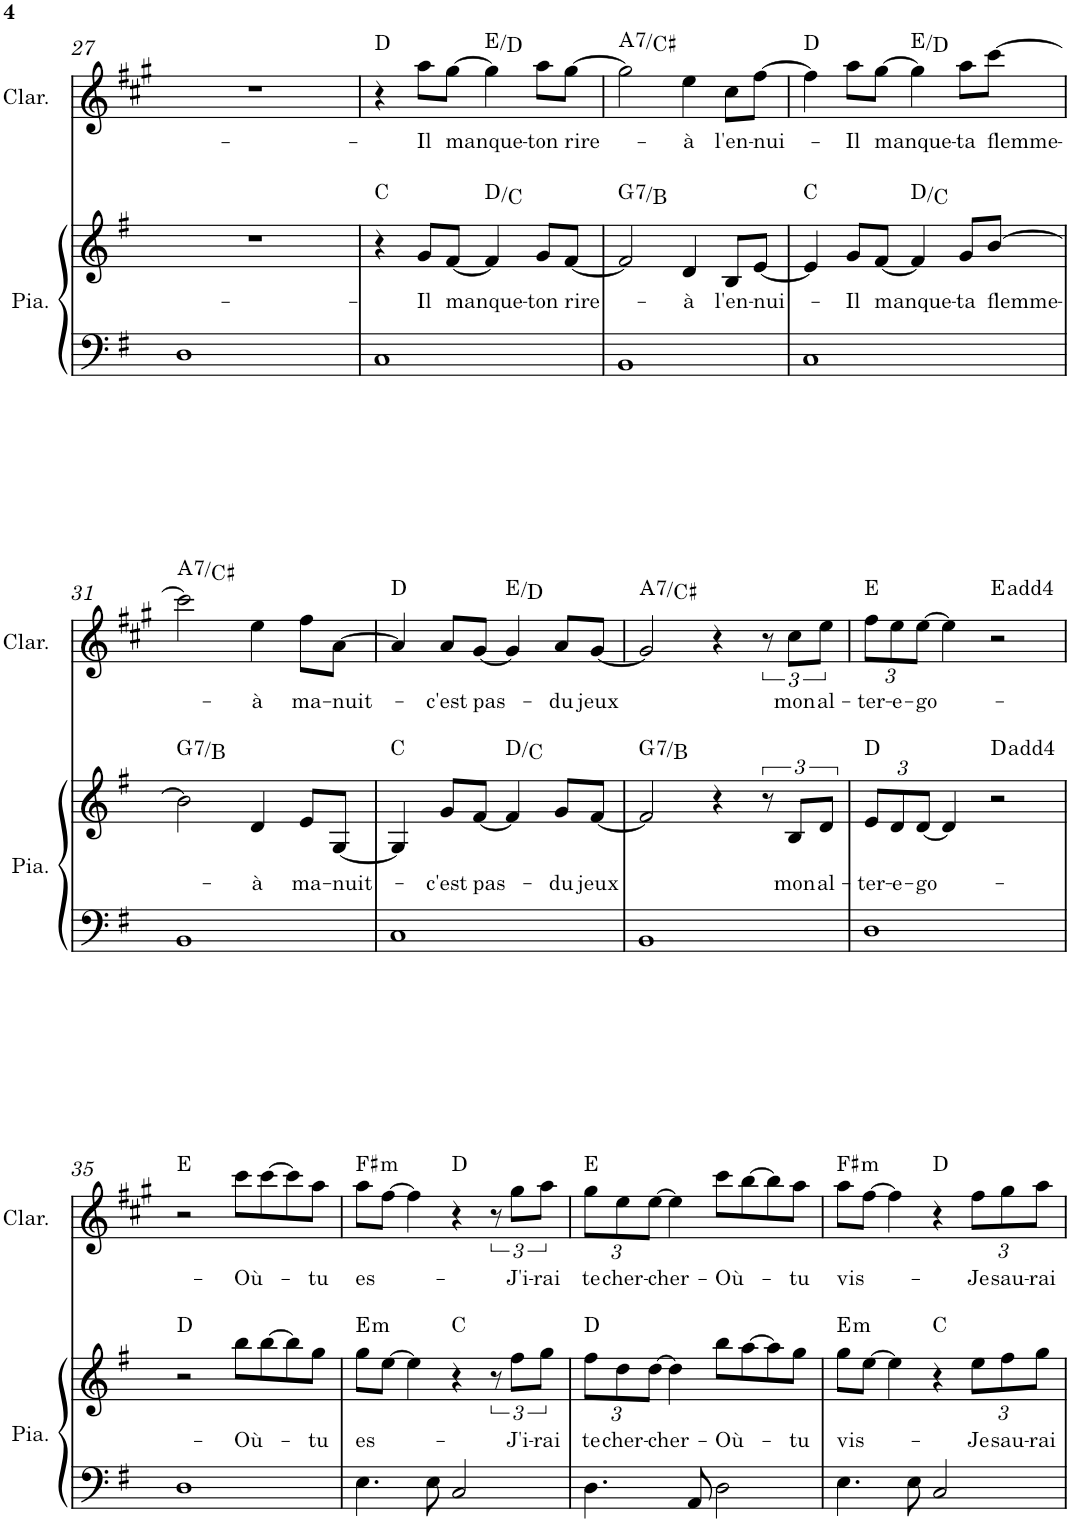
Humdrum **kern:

**kern	**kern	**text	**harte	**kern	**text	**harte
*part2	*part2	*part2	*part2	*part1	*part1	*part1
*staff3	*staff2	*staff2	*	*staff1	*staff1	*
*I"Piano	*	*	*	*I"Clarinette	*	*
*I'Pia.	*	*	*	*I'Clar.	*	*
!!LO:PB:g=z
*clefF4	*clefG2	*	*	*clefG2	*	*
*	*	*	*	*Trd1c2	*	*
*k[f#]	*k[f#]	*	*	*k[f#c#g#]	*	*
*M4/4	*M4/4	*	*	*M4/4	*	*
=27	=27	=27	=27	=27	=27	=27
1D	1r	.	.	1r	.	.
=28	=28	=28	=28	=28	=28	=28
1C	4r	.	C:maj	4r	.	D:maj
!	!	!LO:LY:b	!	!	!LO:LY:b	!
.	8g/L	Il	.	8aa\L	Il	.
!	!	!LO:LY:b	!	!	!LO:LY:b	!
.	[8f#/J	manque-	.	[8gg#\J	manque-	.
.	4f#/]	.	D:maj/b7	4gg#\]	.	E:maj/b7
!	!	!LO:LY:b	!	!	!LO:LY:b	!
.	8g/L	-ton	.	8aa\L	-ton	.
!	!	!LO:LY:b	!	!	!LO:LY:b	!
.	[8f#/J	rire-	.	[8gg#\J	rire-	.
=29	=29	=29	=29	=29	=29	=29
!	!	!	!LO:H:kt=7	!	!	!LO:H:kt=7
1BB	2f#/]	.	G:7/3	2gg#\]	.	A:7/3
!	!	!LO:LY:b	!	!	!LO:LY:b	!
.	4d/	-à	.	4ee\	-à	.
!	!	!LO:LY:b	!	!	!LO:LY:b	!
.	8B/L	l'en-	.	8cc#\L	l'en-	.
!	!	!LO:LY:b	!	!	!LO:LY:b	!
.	[8e/J	-nui-	.	[8ff#\J	-nui-	.
=30	=30	=30	=30	=30	=30	=30
1C	4e/]	.	C:maj	4ff#\]	.	D:maj
!	!	!LO:LY:b	!	!	!LO:LY:b	!
.	8g/L	-Il	.	8aa\L	-Il	.
!	!	!LO:LY:b	!	!	!LO:LY:b	!
.	[8f#/J	manque-	.	[8gg#\J	manque-	.
.	4f#/]	.	D:maj/b7	4gg#\]	.	E:maj/b7
!	!	!LO:LY:b	!	!	!LO:LY:b	!
.	8g/L	-ta	.	8aa\L	-ta	.
!	!	!LO:LY:b	!	!	!LO:LY:b	!
.	[8b/J	flemme-	.	[8ccc#\J	flemme-	.
!!LO:LB:g=z
=31	=31	=31	=31	=31	=31	=31
!	!	!	!LO:H:kt=7	!	!	!LO:H:kt=7
1BB	2b\]	.	G:7/3	2ccc#\]	.	A:7/3
!	!	!LO:LY:b	!	!	!LO:LY:b	!
.	4d/	-à	.	4ee\	-à	.
!	!	!LO:LY:b	!	!	!LO:LY:b	!
.	8e/L	ma-	.	8ff#\L	ma-	.
!	!	!LO:LY:b	!	!	!LO:LY:b	!
.	[8G/J	-nuit-	.	[8a\J	-nuit-	.
=32	=32	=32	=32	=32	=32	=32
1C	4G/]	.	C:maj	4a/]	.	D:maj
!	!	!LO:LY:b	!	!	!LO:LY:b	!
.	8g/L	-c'est	.	8a/L	-c'est	.
!	!	!LO:LY:b	!	!	!LO:LY:b	!
.	[8f#/J	pas-	.	[8g#/J	pas-	.
.	4f#/]	.	D:maj/b7	4g#/]	.	E:maj/b7
!	!	!LO:LY:b	!	!	!LO:LY:b	!
.	8g/L	-du	.	8a/L	-du	.
!	!	!LO:LY:b	!	!	!LO:LY:b	!
.	[8f#/J	jeux	.	[8g#/J	jeux	.
=33	=33	=33	=33	=33	=33	=33
!	!	!	!LO:H:kt=7	!	!	!LO:H:kt=7
1BB	2f#/]	.	G:7/3	2g#/]	.	A:7/3
.	4r	.	.	4r	.	.
.	12r	.	.	12r	.	.
!	!	!LO:LY:b	!	!	!LO:LY:b	!
.	12B/L	mon	.	12cc#\L	mon	.
!	!	!LO:LY:b	!	!	!LO:LY:b	!
.	12d/J	al-	.	12ee\J	al-	.
=34	=34	=34	=34	=34	=34	=34
*	*Xbrackettup	*	*	*	*	*
!	!	!LO:LY:b	!	!	!	!
*	*	*	*	*Xbrackettup	*	*
!	!	!	!	!	!LO:LY:b	!
1D	12e/L	-ter-	D:maj	12ff#\L	-ter-	E:maj
!	!	!LO:LY:b	!	!	!LO:LY:b	!
.	12d/	-e-	.	12ee\	-e-	.
!	!	!LO:LY:b	!	!	!LO:LY:b	!
.	[12d/J	-go-	.	[12ee\J	-go-	.
.	4d/]	.	.	4ee\]	.	.
.	2r	.	D:maj(4)	2r	.	E:maj(4)
!!LO:LB:g=z
=35	=35	=35	=35	=35	=35	=35
1D	2r	.	D:maj	2r	.	E:maj
!	!	!LO:LY:b	!	!	!LO:LY:b	!
.	8bb\L	Où-	.	8ccc#\L	Où-	.
.	[8bb\	.	.	[8ccc#\	.	.
.	8bb\]	.	.	8ccc#\]	.	.
!	!	!LO:LY:b	!	!	!LO:LY:b	!
.	8gg\J	-tu	.	8aa\J	-tu	.
=36	=36	=36	=36	=36	=36	=36
!	!	!LO:LY:b	!LO:H:kt=m	!	!LO:LY:b	!LO:H:kt=m
4.E\	8gg\L	es-	E:min	8aa\L	es-	F#:min
.	[8ee\J	.	.	[8ff#\J	.	.
.	4ee\]	.	.	4ff#\]	.	.
8E\	.	.	.	.	.	.
2C/	4r	.	C:maj	4r	.	D:maj
*	*brackettup	*	*	*brackettup	*	*
.	12r	.	.	12r	.	.
!	!	!LO:LY:b	!	!	!LO:LY:b	!
.	12ff#\L	-J'i-	.	12gg#\L	-J'i-	.
!	!	!LO:LY:b	!	!	!LO:LY:b	!
.	12gg\J	-rai	.	12aa\J	-rai	.
=37	=37	=37	=37	=37	=37	=37
*	*Xbrackettup	*	*	*	*	*
!	!	!LO:LY:b	!	!	!	!
*	*	*	*	*Xbrackettup	*	*
!	!	!	!	!	!LO:LY:b	!
4.D\	12ff#\L	te	D:maj	12gg#\L	te	E:maj
!	!	!LO:LY:b	!	!	!LO:LY:b	!
.	12dd\	cher-	.	12ee\	cher-	.
!	!	!LO:LY:b	!	!	!LO:LY:b	!
.	[12dd\J	-cher-	.	[12ee\J	-cher-	.
.	4dd\]	.	.	4ee\]	.	.
8AA/	.	.	.	.	.	.
!	!	!LO:LY:b	!	!	!LO:LY:b	!
2D\	8bb\L	-Où-	.	8ccc#\L	-Où-	.
.	[8aa\	.	.	[8bb\	.	.
.	8aa\]	.	.	8bb\]	.	.
!	!	!LO:LY:b	!	!	!LO:LY:b	!
.	8gg\J	-tu	.	8aa\J	-tu	.
=38	=38	=38	=38	=38	=38	=38
!	!	!LO:LY:b	!LO:H:kt=m	!	!LO:LY:b	!LO:H:kt=m
4.E\	8gg\L	vis-	E:min	8aa\L	vis-	F#:min
.	[8ee\J	.	.	[8ff#\J	.	.
.	4ee\]	.	.	4ff#\]	.	.
8E\	.	.	.	.	.	.
2C/	4r	.	C:maj	4r	.	D:maj
!	!	!LO:LY:b	!	!	!LO:LY:b	!
.	12ee\L	-Je	.	12ff#\L	-Je	.
!	!	!LO:LY:b	!	!	!LO:LY:b	!
.	12ff#\	sau-	.	12gg#\	sau-	.
!	!	!LO:LY:b	!	!	!LO:LY:b	!
.	12gg\J	-rai	.	12aa\J	-rai	.
=	=	=	=	=	=	=
*-	*-	*-	*-	*-	*-	*-
